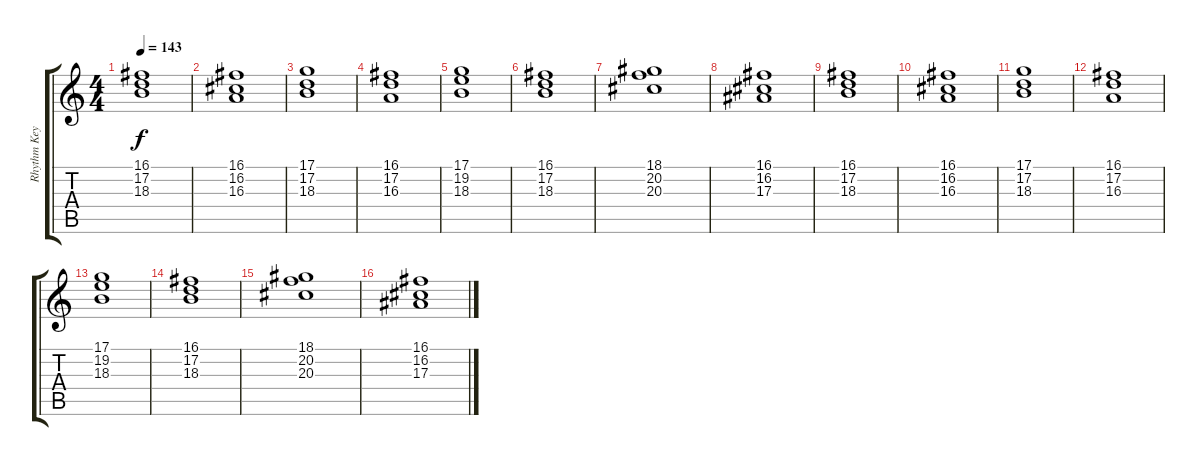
\track ("Rhythm Keyboard" "Rhythm Key") {instrument stringensemble1}
\staff {score tabs}
\tuning (D4 A3 F3 C3 G2 D2) {hide}
\ts (4 4)
\tempo 143
\clef g2
\ks c
(16.1 17.2 18.3).1{dy f volume 9 instrument stringensemble1} |
(16.1 16.2 16.3).1 |
(17.1 17.2 18.3).1 |
(16.1 17.2 16.3).1 |
(17.1 19.2 18.3).1 |
(16.1 17.2 18.3).1 |
(18.1 20.2 20.3).1 |
(16.1 16.2 17.3).1 |
(16.1 17.2 18.3).1 |
(16.1 16.2 16.3).1 |
(17.1 17.2 18.3).1 |
(16.1 17.2 16.3).1 |
(17.1 19.2 18.3).1 |
(16.1 17.2 18.3).1 |
(18.1 20.2 20.3).1 |
(16.1 16.2 17.3).1
